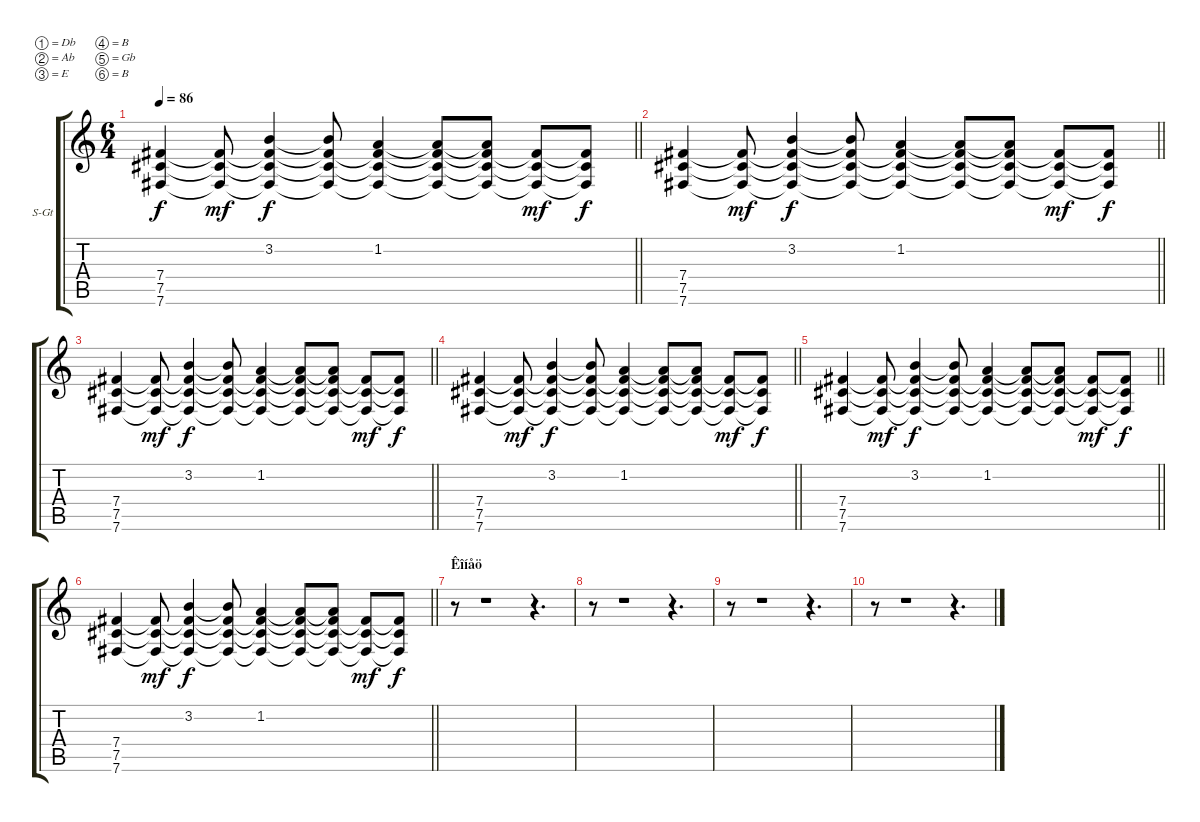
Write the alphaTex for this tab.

\bracketExtendMode groupsimilarinstruments
\firstSystemTrackNameOrientation horizontal
\otherSystemsTrackNameOrientation horizontal
\track ("ð.ãèòàðà" "S-Gt") {instrument acousticguitarsteel}
\staff {score tabs}
\tuning (Db4 Ab3 E3 B2 Gb2 B1)
\ts (6 4)
\tempo 86
\clef g2
\barLineRight lightlight
\ks c
(7.4 7.5 7.6).4{dy f} (7.4{t} 7.5{t} 7.6{t}).8{dy mf} (3.2 7.4{t} 7.5{t} 7.6{t}).4{dy f} (3.2{t} 7.4{t} 7.5{t} 7.6{t}).8 (1.2 7.4{t} 7.5{t} 7.6{t}).4 (1.2{t} 7.4{t} 7.5{t} 7.6{t}).8 (1.2{t} 7.4{t} 7.5{t} 7.6{t}).8 (7.4{t} 7.5{t} 7.6{t}).8{dy mf} (7.4{t} 7.5{t} 7.6{t}).8{dy f} |
\barLineRight lightlight
(7.4 7.5 7.6).4 (7.4{t} 7.5{t} 7.6{t}).8{dy mf} (3.2 7.4{t} 7.5{t} 7.6{t}).4{dy f} (3.2{t} 7.4{t} 7.5{t} 7.6{t}).8 (1.2 7.4{t} 7.5{t} 7.6{t}).4 (1.2{t} 7.4{t} 7.5{t} 7.6{t}).8 (1.2{t} 7.4{t} 7.5{t} 7.6{t}).8 (7.4{t} 7.5{t} 7.6{t}).8{dy mf} (7.4{t} 7.5{t} 7.6{t}).8{dy f} |
\barLineRight lightlight
(7.4 7.5 7.6).4 (7.4{t} 7.5{t} 7.6{t}).8{dy mf} (3.2 7.4{t} 7.5{t} 7.6{t}).4{dy f} (3.2{t} 7.4{t} 7.5{t} 7.6{t}).8 (1.2 7.4{t} 7.5{t} 7.6{t}).4 (1.2{t} 7.4{t} 7.5{t} 7.6{t}).8 (1.2{t} 7.4{t} 7.5{t} 7.6{t}).8 (7.4{t} 7.5{t} 7.6{t}).8{dy mf} (7.4{t} 7.5{t} 7.6{t}).8{dy f} |
\barLineRight lightlight
(7.4 7.5 7.6).4 (7.4{t} 7.5{t} 7.6{t}).8{dy mf} (3.2 7.4{t} 7.5{t} 7.6{t}).4{dy f} (3.2{t} 7.4{t} 7.5{t} 7.6{t}).8 (1.2 7.4{t} 7.5{t} 7.6{t}).4 (1.2{t} 7.4{t} 7.5{t} 7.6{t}).8 (1.2{t} 7.4{t} 7.5{t} 7.6{t}).8 (7.4{t} 7.5{t} 7.6{t}).8{dy mf} (7.4{t} 7.5{t} 7.6{t}).8{dy f} |
\barLineRight lightlight
(7.4 7.5 7.6).4 (7.4{t} 7.5{t} 7.6{t}).8{dy mf} (3.2 7.4{t} 7.5{t} 7.6{t}).4{dy f} (3.2{t} 7.4{t} 7.5{t} 7.6{t}).8 (1.2 7.4{t} 7.5{t} 7.6{t}).4 (1.2{t} 7.4{t} 7.5{t} 7.6{t}).8 (1.2{t} 7.4{t} 7.5{t} 7.6{t}).8 (7.4{t} 7.5{t} 7.6{t}).8{dy mf} (7.4{t} 7.5{t} 7.6{t}).8{dy f} |
\barLineRight lightlight
(7.4 7.5 7.6).4 (7.4{t} 7.5{t} 7.6{t}).8{dy mf} (3.2 7.4{t} 7.5{t} 7.6{t}).4{dy f} (3.2{t} 7.4{t} 7.5{t} 7.6{t}).8 (1.2 7.4{t} 7.5{t} 7.6{t}).4 (1.2{t} 7.4{t} 7.5{t} 7.6{t}).8 (1.2{t} 7.4{t} 7.5{t} 7.6{t}).8 (7.4{t} 7.5{t} 7.6{t}).8{dy mf} (7.4{t} 7.5{t} 7.6{t}).8{dy f} |
\section ("" "Êîíåö")
r.8 r.1 r.4{d} |
r.8 r.1 r.4{d} |
r.8 r.1 r.4{d} |
r.8 r.1 r.4{d}
